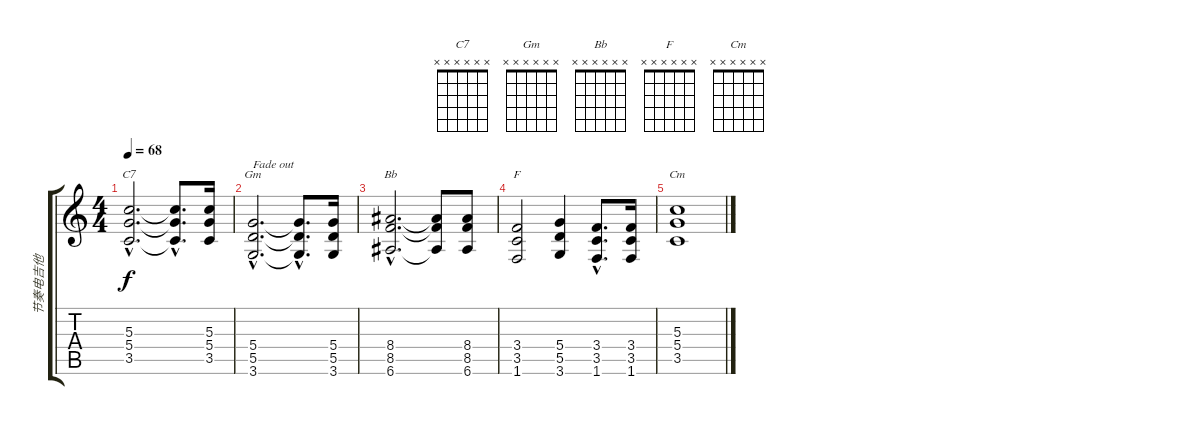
\track ("节奏电吉他" "节奏电吉他") {instrument distortionguitar}
\staff {score tabs}
\tuning (E4 B3 G3 D3 A2 E2) {hide}
\chord ("C7" x x x x x x) {firstfret 0}
\chord ("Gm" x x x x x x) {firstfret 0}
\chord ("Bb" x x x x x x) {firstfret 0}
\chord ("F" x x x x x x) {firstfret 0}
\chord ("Cm" x x x x x x) {firstfret 0}
\ts (4 4)
\tempo 68
\clef g2
\ks c
(5.3{hac} 5.4{hac} 3.5{hac}).2{d ch "C7" dy f} (5.3{hac t} 5.4{hac t} 3.5{hac t}).8{d} (5.3 5.4 3.5).16 |
(5.4{hac} 5.5{hac} 3.6{hac}).2{d ch "Gm" txt "Fade out" volume 5} (5.4{hac t} 5.5{hac t} 3.6{hac t}).8{d} (5.4 5.5 3.6).16 |
(8.4{hac} 8.5{hac} 6.6{hac}).2{d ch "Bb"} (8.4{t} 8.5{t} 6.6{t}).8 (8.4 8.5 6.6).8 |
(3.4 3.5 1.6).2{ch "F" volume 0} (5.4 5.5 3.6).4 (3.4{hac} 3.5{hac} 1.6{hac}).8{d} (3.4 3.5 1.6).16 |
(5.3 5.4 3.5).1{ch "Cm"}
